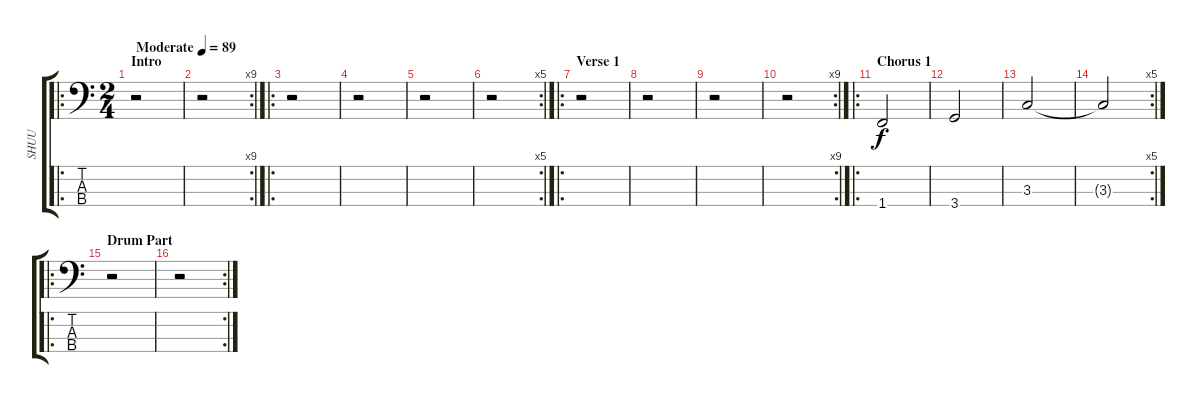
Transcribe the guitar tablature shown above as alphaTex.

\track ("SHUU" "SHUU") {instrument electricbassfinger}
\staff {score tabs}
\tuning (G2 D2 A1 E1) {hide}
\ro
\ts (2 4)
\section ("" "Intro")
\tempo (89 "Moderate")
\clef f4
\ks c
r.2{dy f instrument electricbassfinger} |
\rc 9
r.2 |
\ro
r.2 |
r.2 |
r.2 |
\rc 5
r.2 |
\ro
\section ("" "Verse 1")
r.2 |
r.2 |
r.2 |
\rc 9
r.2 |
\ro
\section ("" "Chorus 1")
1.4.2 |
3.4.2 |
3.3.2 |
\rc 5
3.3{t}.2 |
\ro
\section ("" "Drum Part")
r.2 |
\rc 2
r.2
